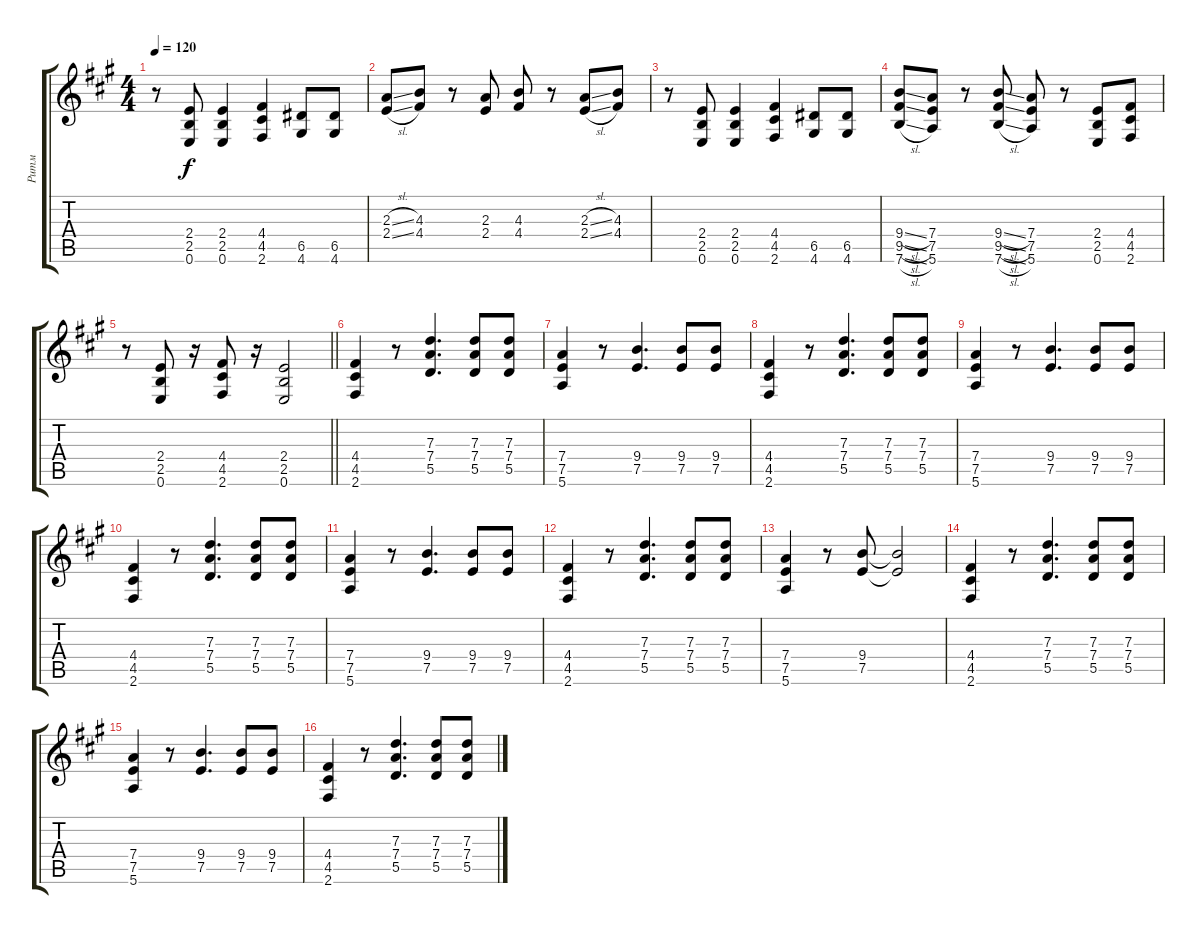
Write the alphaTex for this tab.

\track ("Ритм" "Ритм") {instrument distortionguitar}
\staff {score tabs}
\tuning (E4 B3 G3 D3 A2 E2) {hide}
\ts (4 4)
\tempo 120
\clef g2
\ks a
r.8{dy f} (2.4 2.5 0.6).8 (2.4 2.5 0.6).4 (4.4 4.5 2.6).4 (6.5 4.6).8 (6.5 4.6).8 |
(2.3{sl} 2.4{sl}).8 (4.3 4.4).8 r.8 (2.3 2.4).8 (4.3 4.4).8 r.8 (2.3{sl} 2.4{sl}).8 (4.3 4.4).8 |
r.8 (2.4 2.5 0.6).8 (2.4 2.5 0.6).4 (4.4 4.5 2.6).4 (6.5 4.6).8 (6.5 4.6).8 |
(9.4{sl} 9.5{sl} 7.6{sl}).8 (7.4 7.5 5.6).8 r.8 (9.4{sl} 9.5{sl} 7.6{sl}).8 (7.4 7.5 5.6).8 r.8 (2.4 2.5 0.6).8 (4.4 4.5 2.6).8 |
\barLineRight lightlight
r.8 (2.4 2.5 0.6).8 r.16 (4.4 4.5 2.6).8 r.16 (2.4 2.5 0.6).2 |
(4.4 4.5 2.6).4 r.8 (7.3 7.4 5.5).4{d} (7.3 7.4 5.5).8 (7.3 7.4 5.5).8 |
(7.4 7.5 5.6).4 r.8 (9.4 7.5).4{d} (9.4 7.5).8 (9.4 7.5).8 |
(4.4 4.5 2.6).4 r.8 (7.3 7.4 5.5).4{d} (7.3 7.4 5.5).8 (7.3 7.4 5.5).8 |
(7.4 7.5 5.6).4 r.8 (9.4 7.5).4{d} (9.4 7.5).8 (9.4 7.5).8 |
(4.4 4.5 2.6).4 r.8 (7.3 7.4 5.5).4{d} (7.3 7.4 5.5).8 (7.3 7.4 5.5).8 |
(7.4 7.5 5.6).4 r.8 (9.4 7.5).4{d} (9.4 7.5).8 (9.4 7.5).8 |
(4.4 4.5 2.6).4 r.8 (7.3 7.4 5.5).4{d} (7.3 7.4 5.5).8 (7.3 7.4 5.5).8 |
(7.4 7.5 5.6).4 r.8 (9.4 7.5).8 (9.4{t} 7.5{t}).2 |
(4.4 4.5 2.6).4 r.8 (7.3 7.4 5.5).4{d} (7.3 7.4 5.5).8 (7.3 7.4 5.5).8 |
(7.4 7.5 5.6).4 r.8 (9.4 7.5).4{d} (9.4 7.5).8 (9.4 7.5).8 |
(4.4 4.5 2.6).4 r.8 (7.3 7.4 5.5).4{d} (7.3 7.4 5.5).8 (7.3 7.4 5.5).8
